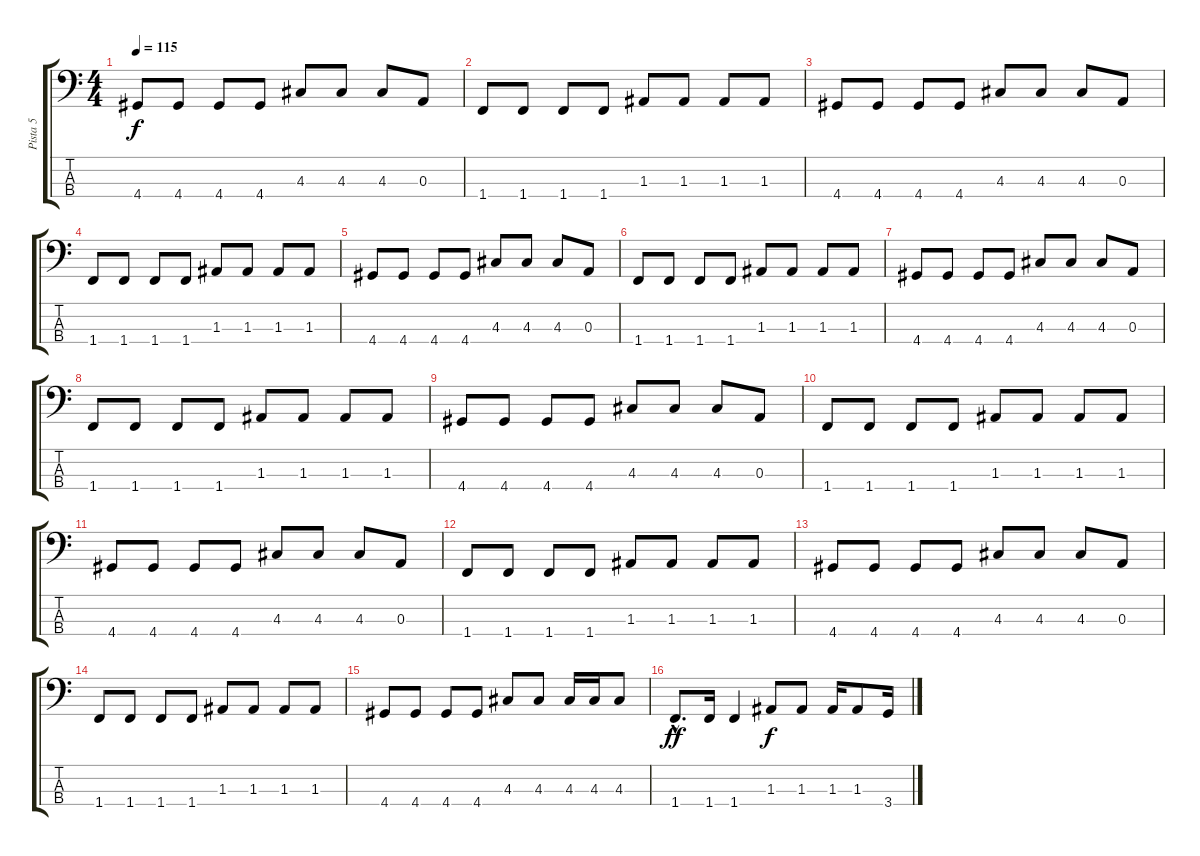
\track ("Pista 5" "Pista 5") {instrument electricbassfinger}
\staff {score tabs}
\tuning (G2 D2 A1 E1) {hide}
\ts (4 4)
\tempo 115
\clef f4
\ks c
4.4.8{dy f} 4.4.8 4.4.8 4.4.8 4.3.8 4.3.8 4.3.8 0.3.8 |
1.4.8 1.4.8 1.4.8 1.4.8 1.3.8 1.3.8 1.3.8 1.3.8 |
4.4.8 4.4.8 4.4.8 4.4.8 4.3.8 4.3.8 4.3.8 0.3.8 |
1.4.8 1.4.8 1.4.8 1.4.8 1.3.8 1.3.8 1.3.8 1.3.8 |
4.4.8 4.4.8 4.4.8 4.4.8 4.3.8 4.3.8 4.3.8 0.3.8 |
1.4.8 1.4.8 1.4.8 1.4.8 1.3.8 1.3.8 1.3.8 1.3.8 |
4.4.8 4.4.8 4.4.8 4.4.8 4.3.8 4.3.8 4.3.8 0.3.8 |
1.4.8 1.4.8 1.4.8 1.4.8 1.3.8 1.3.8 1.3.8 1.3.8 |
4.4.8 4.4.8 4.4.8 4.4.8 4.3.8 4.3.8 4.3.8 0.3.8 |
1.4.8 1.4.8 1.4.8 1.4.8 1.3.8 1.3.8 1.3.8 1.3.8 |
4.4.8 4.4.8 4.4.8 4.4.8 4.3.8 4.3.8 4.3.8 0.3.8 |
1.4.8 1.4.8 1.4.8 1.4.8 1.3.8 1.3.8 1.3.8 1.3.8 |
4.4.8 4.4.8 4.4.8 4.4.8 4.3.8 4.3.8 4.3.8 0.3.8 |
1.4.8 1.4.8 1.4.8 1.4.8 1.3.8 1.3.8 1.3.8 1.3.8 |
4.4.8 4.4.8 4.4.8 4.4.8 4.3.8 4.3.8 4.3.16 4.3.16 4.3.8 |
1.4{hac}.8{d dy ff} 1.4.16 1.4.4 1.3.8{dy f} 1.3.8 1.3.16 1.3.8 3.4.16
